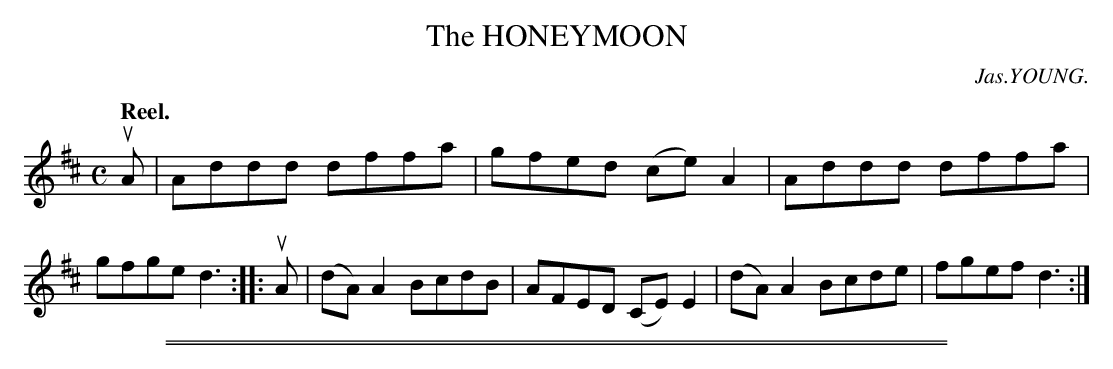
X:1
T: The HONEYMOON
C: Jas.YOUNG.
Q: "Reel."
M: C
L: 1/8
K: D
uA |\
Addd dffa | gfed (ce)A2 |\
Addd dffa | gfge d3 ::\
uA |\
(dA)A2 BcdB | AFED (CE)E2 |\
(dA)A2 Bcde | fgef d3 :|
